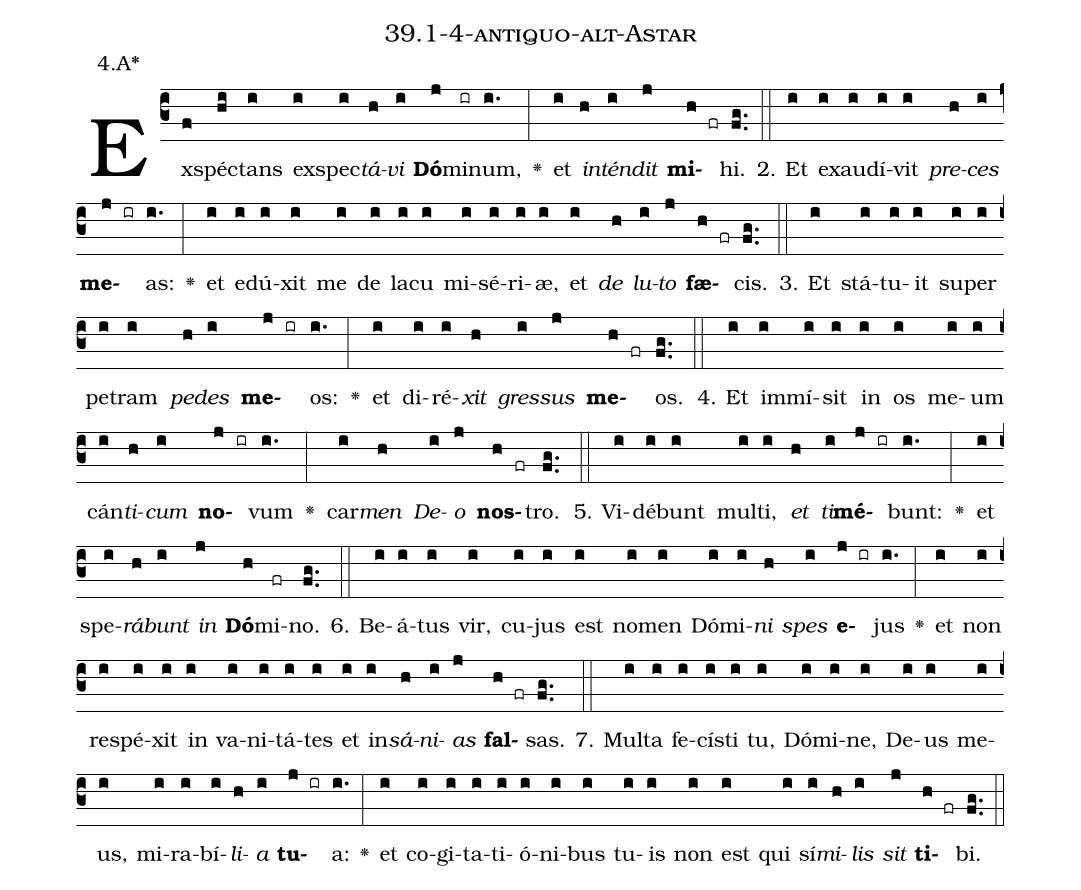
name: 39.1-4-antiquo-alt-Astar;
annotation: 4.A*;
%%
(c3)Ex(f)spéc(hi)tans(i) ex(i)spec(i)<i>tá</i>(h)<i>vi</i>(i) <b>Dó</b>(j)mi(ir)num,(i.) <v>\greheightstar</v>(:) et(i) <i>in</i>(h)<i>tén</i>(i)<i>dit</i>(j) <b>mi</b>(h fr)hi.(fg..) (::)
2. Et(i) ex(i)au(i)dí(i)vit(i) <i>pre</i>(h)<i>ces</i>(i) <b>me</b>(j ir)as:(i.) <v>\greheightstar</v>(:) et(i) e(i)dú(i)xit(i) me(i) de(i) la(i)cu(i) mi(i)sé(i)ri(i)æ,(i) et(i) <i>de</i>(h) <i>lu</i>(i)<i>to</i>(j) <b>fæ</b>(h fr)cis.(fg..) (::)
3. Et(i) stá(i)tu(i)it(i) su(i)per(i) pe(i)tram(i) <i>pe</i>(h)<i>des</i>(i) <b>me</b>(j ir)os:(i.) <v>\greheightstar</v>(:) et(i) di(i)ré(i)<i>xit</i>(h) <i>gres</i>(i)<i>sus</i>(j) <b>me</b>(h fr)os.(fg..) (::)
4. Et(i) im(i)mí(i)sit(i) in(i) os(i) me(i)um(i) cán(i)<i>ti</i>(h)<i>cum</i>(i) <b>no</b>(j ir)vum(i.) <v>\greheightstar</v>(:) car(i)<i>men</i>(h) <i>De</i>(i)<i>o</i>(j) <b>nos</b>(h fr)tro.(fg..) (::)
5. Vi(i)dé(i)bunt(i) mul(i)ti,(i) <i>et</i>(h) <i>ti</i>(i)<b>mé</b>(j ir)bunt:(i.) <v>\greheightstar</v>(:) et(i) spe(i)<i>rá</i>(h)<i>bunt</i>(i) <i>in</i>(j) <b>Dó</b>(h)mi(fr)no.(fg..) (::)
6. Be(i)á(i)tus(i) vir,(i) cu(i)jus(i) est(i) no(i)men(i) Dó(i)mi(i)<i>ni</i>(h) <i>spes</i>(i) <b>e</b>(j ir)jus(i.) <v>\greheightstar</v>(:) et(i) non(i) re(i)spé(i)xit(i) in(i) va(i)ni(i)tá(i)tes(i) et(i) in(i)<i>sá</i>(h)<i>ni</i>(i)<i>as</i>(j) <b>fal</b>(h fr)sas.(fg..) (::)
7. Mul(i)ta(i) fe(i)cís(i)ti(i) tu,(i) Dó(i)mi(i)ne,(i) De(i)us(i) me(i)us,(i) mi(i)ra(i)bí(i)<i>li</i>(h)<i>a</i>(i) <b>tu</b>(j ir)a:(i.) <v>\greheightstar</v>(:) et(i) co(i)gi(i)ta(i)ti(i)ó(i)ni(i)bus(i) tu(i)is(i) non(i) est(i) qui(i) sí(i)<i>mi</i>(h)<i>lis</i>(i) <i>sit</i>(j) <b>ti</b>(h fr)bi.(fg..) (::)
